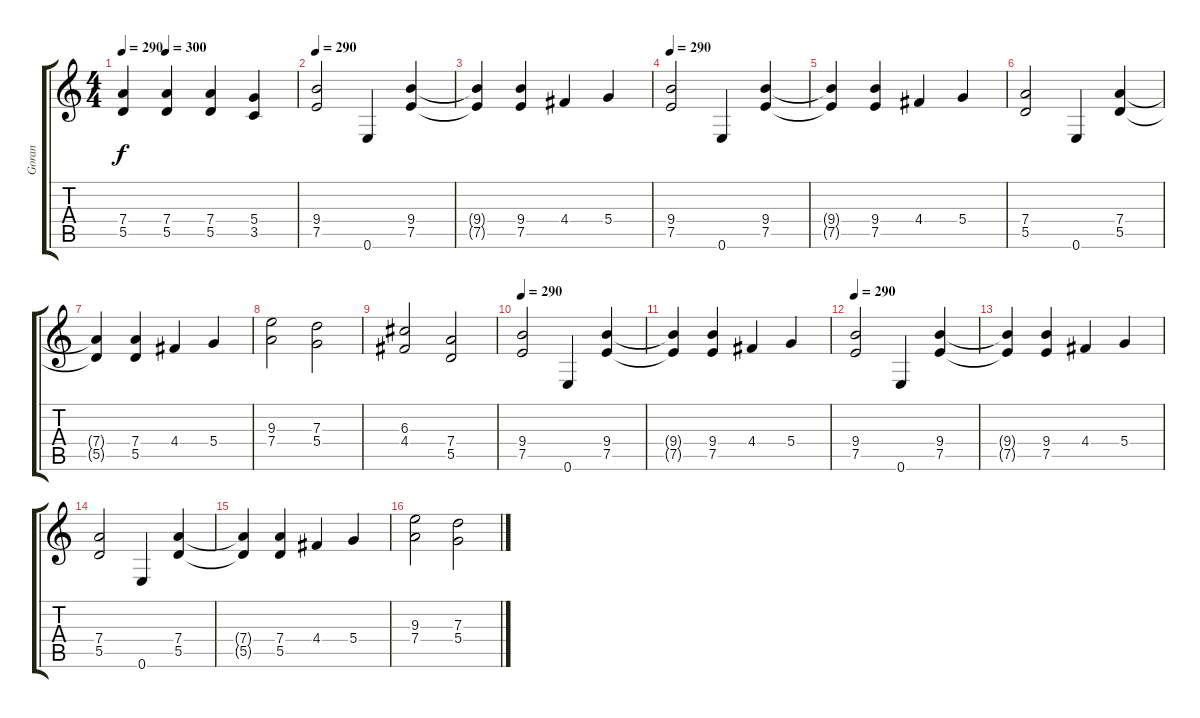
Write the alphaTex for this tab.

\track ("Goran" "Goran") {instrument distortionguitar}
\staff {score tabs}
\tuning (E4 B3 G3 D3 A2 E2) {hide}
\ts (4 4)
\tempo 290
\tempo (300 0.25)
\clef g2
\ks c
(7.4{t} 5.5{t}).4{dy f} (7.4 5.5).4 (7.4 5.5).4 (5.4 3.5).4 |
\tempo 255
\tempo 290
(9.4 7.5).2 0.6.4 (9.4 7.5).4 |
(9.4{t} 7.5{t}).4 (9.4 7.5).4 4.4.4 5.4.4 |
\tempo 255
\tempo 290
(9.4 7.5).2 0.6.4 (9.4 7.5).4 |
(9.4{t} 7.5{t}).4 (9.4 7.5).4 4.4.4 5.4.4 |
(7.4 5.5).2 0.6.4 (7.4 5.5).4 |
(7.4{t} 5.5{t}).4 (7.4 5.5).4 4.4.4 5.4.4 |
(9.3 7.4).2 (7.3 5.4).2 |
(6.3 4.4).2 (7.4 5.5).2 |
\tempo 255
\tempo 290
(9.4 7.5).2 0.6.4 (9.4 7.5).4 |
(9.4{t} 7.5{t}).4 (9.4 7.5).4 4.4.4 5.4.4 |
\tempo 255
\tempo 290
(9.4 7.5).2 0.6.4 (9.4 7.5).4 |
(9.4{t} 7.5{t}).4 (9.4 7.5).4 4.4.4 5.4.4 |
(7.4 5.5).2 0.6.4 (7.4 5.5).4 |
(7.4{t} 5.5{t}).4 (7.4 5.5).4 4.4.4 5.4.4 |
(9.3 7.4).2 (7.3 5.4).2
